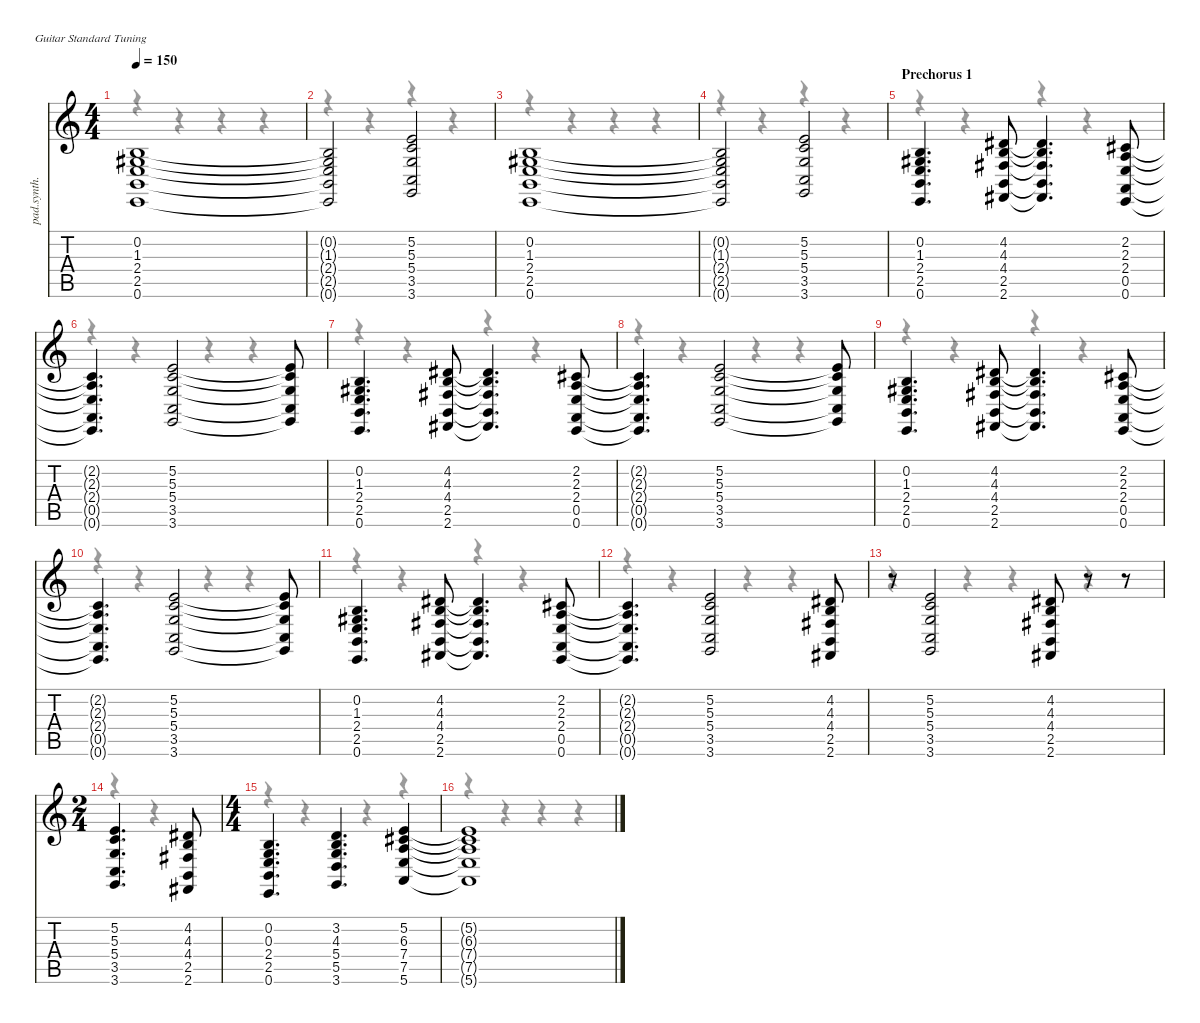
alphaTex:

\defaultSystemsLayout 4
\hideDynamics
\bracketExtendMode nobrackets
\otherSystemsTrackNameOrientation horizontal
\track ("Pad" "pad.synth.") {instrument pad3polysynth}
\staff {score tabs}
\tuning (E4 B3 G3 D3 A2 E2)
\voice
\ts (4 4)
\tempo 150
\clef g2
\ks c
(0.2 1.3{acc #} 2.4 2.5 0.6).1{dy f beam Up} |
(0.2{t} 1.3{t acc #} 2.4{t} 2.5{t} 0.6{t}).2{beam Up} (5.2 5.3 5.4 3.5 3.6).2{beam Up} |
(0.2 1.3{acc #} 2.4 2.5 0.6).1{beam Up} |
(0.2{t} 1.3{t acc #} 2.4{t} 2.5{t} 0.6{t}).2{beam Up} (5.2 5.3 5.4 3.5 3.6).2{beam Up} |
\section ("" "Prechorus 1")
(0.2 1.3{acc #} 2.4 2.5 0.6).4{d beam Up} (4.2{acc #} 4.3 4.4{acc #} 2.5 2.6{acc #}).8{beam Up} (4.2{t acc #} 4.3{t} 4.4{t acc #} 2.5{t} 2.6{t acc #}).4{d beam Up} (2.2{acc #} 2.3 2.4 0.5 0.6).8{beam Up} |
(2.2{t acc #} 2.3{t} 2.4{t} 0.5{t} 0.6{t}).4{d beam Up} (5.2 5.3 5.4 3.5 3.6).2{beam Up} (5.2{t} 5.3{t} 5.4{t} 3.5{t} 3.6{t}).8{beam Up} |
(0.2 1.3{acc #} 2.4 2.5 0.6).4{d beam Up} (4.2{acc #} 4.3 4.4{acc #} 2.5 2.6{acc #}).8{beam Up} (4.2{t acc #} 4.3{t} 4.4{t acc #} 2.5{t} 2.6{t acc #}).4{d beam Up} (2.2{acc #} 2.3 2.4 0.5 0.6).8{beam Up} |
(2.2{t acc #} 2.3{t} 2.4{t} 0.5{t} 0.6{t}).4{d beam Up} (5.2 5.3 5.4 3.5 3.6).2{beam Up} (5.2{t} 5.3{t} 5.4{t} 3.5{t} 3.6{t}).8{beam Up} |
(0.2 1.3{acc #} 2.4 2.5 0.6).4{d beam Up} (4.2{acc #} 4.3 4.4{acc #} 2.5 2.6{acc #}).8{beam Up} (4.2{t acc #} 4.3{t} 4.4{t acc #} 2.5{t} 2.6{t acc #}).4{d beam Up} (2.2{acc #} 2.3 2.4 0.5 0.6).8{beam Up} |
(2.2{t acc #} 2.3{t} 2.4{t} 0.5{t} 0.6{t}).4{d beam Up} (5.2 5.3 5.4 3.5 3.6).2{beam Up} (5.2{t} 5.3{t} 5.4{t} 3.5{t} 3.6{t}).8{beam Up} |
(0.2 1.3{acc #} 2.4 2.5 0.6).4{d beam Up} (4.2{acc #} 4.3 4.4{acc #} 2.5 2.6{acc #}).8{beam Up} (4.2{t acc #} 4.3{t} 4.4{t acc #} 2.5{t} 2.6{t acc #}).4{d beam Up} (2.2{acc #} 2.3 2.4 0.5 0.6).8{beam Up} |
(2.2{t acc #} 2.3{t} 2.4{t} 0.5{t} 0.6{t}).4{d beam Up} (5.2 5.3 5.4 3.5 3.6).2{beam Up} (4.2{acc #} 4.3 4.4{acc #} 2.5 2.6{acc #}).8{beam Up} |
r.8{beam Up} (5.2 5.3 5.4 3.5 3.6).2{beam Up} (4.2{acc #} 4.3 4.4{acc #} 2.5 2.6{acc #}).8{beam Up} r.8{beam Up} r.8{beam Up} |
\ts (2 4)
\beaming (8 1 1 1 1)
(5.2 5.3 5.4 3.5 3.6).4{d beam Up} (4.2{acc #} 4.3 4.4{acc #} 2.5 2.6{acc #}).8{beam Up} |
\ts (4 4)
\beaming (8 2 2 2 2)
(0.2 0.3 2.4 2.5 0.6).4{d beam Up} (3.2 4.3 5.4 5.5 3.6).4{d beam Up} (5.2 6.3{acc #} 7.4 7.5 5.6).4{beam Up} |
(5.2{t} 6.3{t acc #} 7.4{t} 7.5{t} 5.6{t}).1{beam Up}
\voice
\clef g2
\ottava regular
\simile none
\ks c
r.4{dy mf beam Down} r.4{beam Down} r.4{beam Down} r.4{beam Down} |
r.4{beam Down} r.4{beam Down} r.4{beam Down} r.4{beam Down} |
r.4{beam Down} r.4{beam Down} r.4{beam Down} r.4{beam Down} |
r.4{beam Down} r.4{beam Down} r.4{beam Down} r.4{beam Down} |
r.4{beam Down} r.4{beam Down} r.4{beam Down} r.4{beam Down} |
r.4{beam Down} r.4{beam Down} r.4{beam Down} r.4{beam Down} |
r.4{beam Down} r.4{beam Down} r.4{beam Down} r.4{beam Down} |
r.4{beam Down} r.4{beam Down} r.4{beam Down} r.4{beam Down} |
r.4{beam Down} r.4{beam Down} r.4{beam Down} r.4{beam Down} |
r.4{beam Down} r.4{beam Down} r.4{beam Down} r.4{beam Down} |
r.4{beam Down} r.4{beam Down} r.4{beam Down} r.4{beam Down} |
r.4{beam Down} r.4{beam Down} r.4{beam Down} r.4{beam Down} |
r.4{beam Down} r.4{beam Down} r.4{beam Down} r.4{beam Down} |
r.4{beam Down} r.4{beam Down} |
r.4{beam Down} r.4{beam Down} r.4{beam Down} r.4{beam Down} |
r.4{beam Down} r.4{beam Down} r.4{beam Down} r.4{beam Down}
